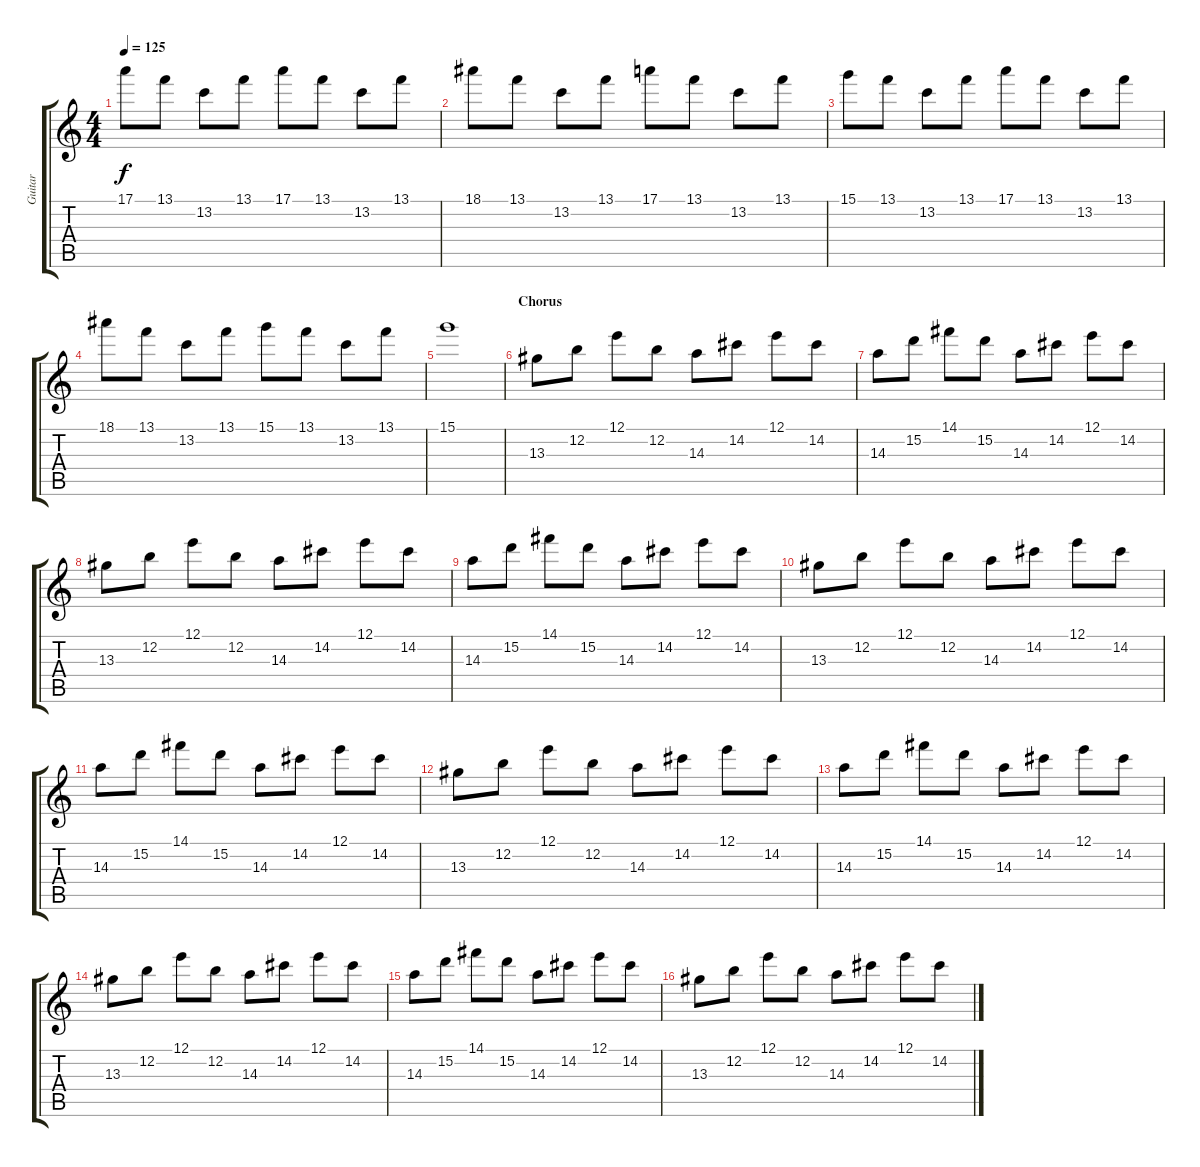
\track ("Guitar" "Guitar") {instrument electricguitarjazz}
\staff {score tabs}
\tuning (E4 B3 G3 D3 A2 E2) {hide}
\ts (4 4)
\tempo 125
\clef g2
\ks c
17.1.8{dy f} 13.1.8 13.2.8 13.1.8 17.1.8 13.1.8 13.2.8 13.1.8 |
18.1.8 13.1.8 13.2.8 13.1.8 17.1.8 13.1.8 13.2.8 13.1.8 |
15.1.8 13.1.8 13.2.8 13.1.8 17.1.8 13.1.8 13.2.8 13.1.8 |
18.1.8 13.1.8 13.2.8 13.1.8 15.1.8 13.1.8 13.2.8 13.1.8 |
15.1.1 |
\section ("" "Chorus")
13.3.8 12.2.8 12.1.8 12.2.8 14.3.8 14.2.8 12.1.8 14.2.8 |
14.3.8 15.2.8 14.1.8 15.2.8 14.3.8 14.2.8 12.1.8 14.2.8 |
13.3.8 12.2.8 12.1.8 12.2.8 14.3.8 14.2.8 12.1.8 14.2.8 |
14.3.8 15.2.8 14.1.8 15.2.8 14.3.8 14.2.8 12.1.8 14.2.8 |
13.3.8 12.2.8 12.1.8 12.2.8 14.3.8 14.2.8 12.1.8 14.2.8 |
14.3.8 15.2.8 14.1.8 15.2.8 14.3.8 14.2.8 12.1.8 14.2.8 |
13.3.8 12.2.8 12.1.8 12.2.8 14.3.8 14.2.8 12.1.8 14.2.8 |
14.3.8 15.2.8 14.1.8 15.2.8 14.3.8 14.2.8 12.1.8 14.2.8 |
13.3.8 12.2.8 12.1.8 12.2.8 14.3.8 14.2.8 12.1.8 14.2.8 |
14.3.8 15.2.8 14.1.8 15.2.8 14.3.8 14.2.8 12.1.8 14.2.8 |
13.3.8 12.2.8 12.1.8 12.2.8 14.3.8 14.2.8 12.1.8 14.2.8
